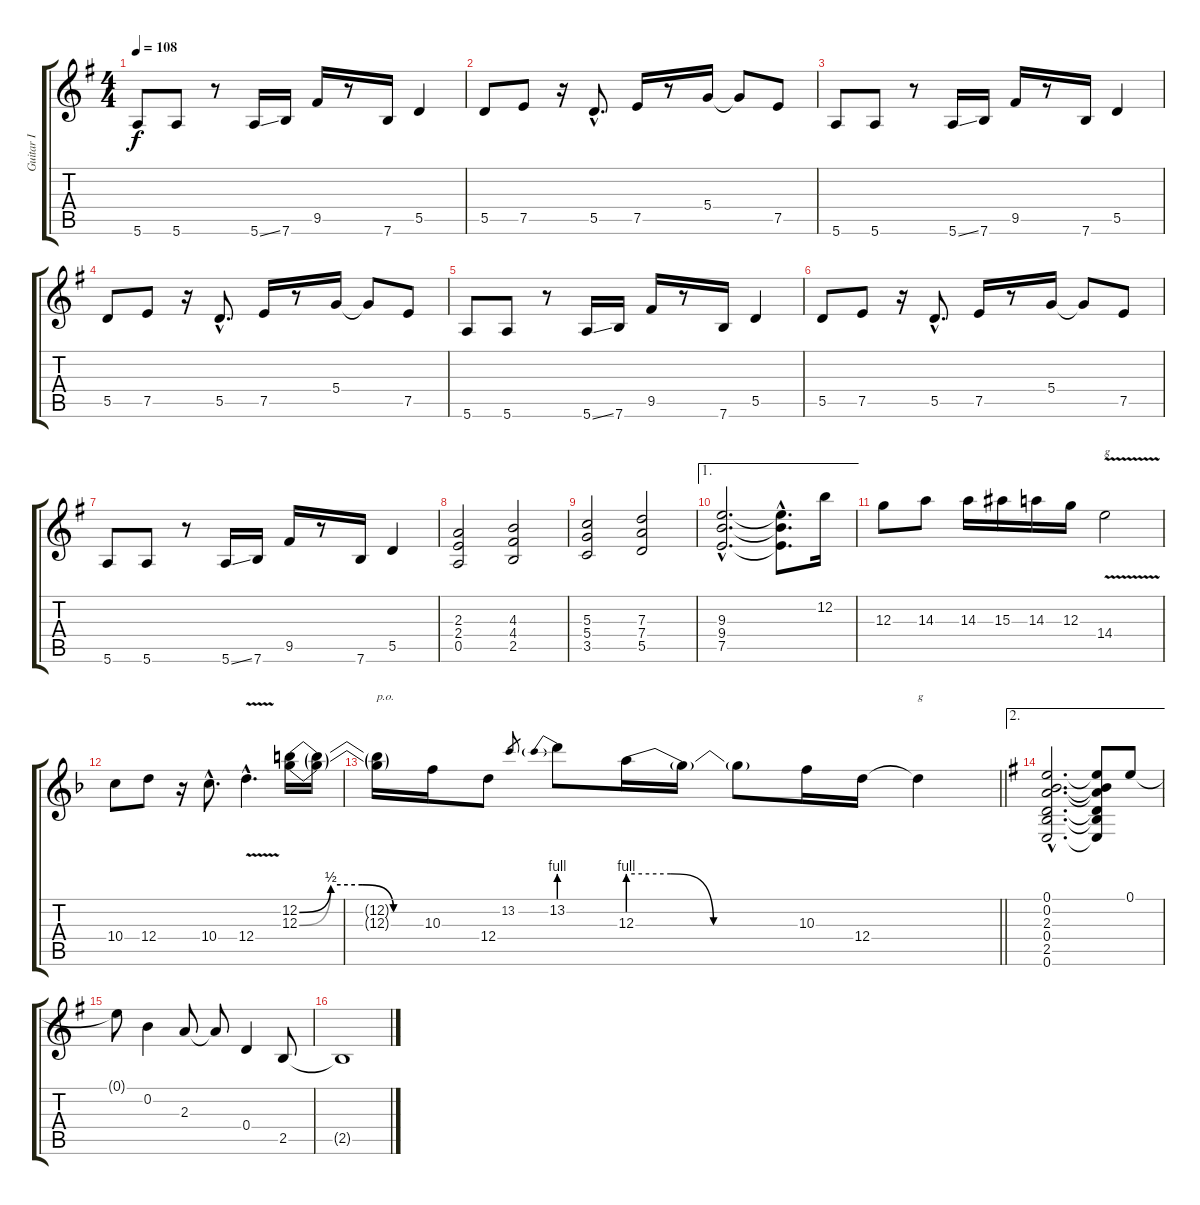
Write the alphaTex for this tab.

\track ("Guitar I" "Guitar I") {instrument distortionguitar}
\staff {score tabs}
\tuning (E4 B3 G3 D3 A2 E2) {hide}
\ts (4 4)
\tempo 108
\clef g2
\ks eminor
5.6.8{dy f} 5.6.8 r.8 5.6{ss}.16 7.6.16 9.5.16 r.8 7.6.16 5.5.4 |
5.5.8 7.5.8 r.16 5.5{hac}.8{d} 7.5.16 r.8 5.4.16 5.4{t}.8 7.5.8 |
5.6.8 5.6.8 r.8 5.6{ss}.16 7.6.16 9.5.16 r.8 7.6.16 5.5.4 |
5.5.8 7.5.8 r.16 5.5{hac}.8{d} 7.5.16 r.8 5.4.16 5.4{t}.8 7.5.8 |
5.6.8 5.6.8 r.8 5.6{ss}.16 7.6.16 9.5.16 r.8 7.6.16 5.5.4 |
5.5.8 7.5.8 r.16 5.5{hac}.8{d} 7.5.16 r.8 5.4.16 5.4{t}.8 7.5.8 |
5.6.8 5.6.8 r.8 5.6{ss}.16 7.6.16 9.5.16 r.8 7.6.16 5.5.4 |
(2.3 2.4 0.5).2 (4.3 4.4 2.5).2 |
(5.3 5.4 3.5).2 (7.3 7.4 5.5).2 |
\ae 1
(9.3{hac} 9.4{hac} 7.5{hac}).2{d} (9.3{hac t} 9.4{hac t} 7.5{hac t}).8{d} 12.2.16 |
12.3.8 14.3.8 14.3.16 15.3.16 14.3.16 12.3.16 14.4{v}.2{txt "g"} |
\ks dminor
10.4.8 12.4.8 r.16 10.4{hac}.8{d} 12.4{v hac}.4{d} (12.2{be (custom 0 0 15 2 30 2 45 0 60 0)} 12.3{be (custom 0 0 15 2 30 2 45 0 60 0)}).16 (12.2{t} 12.3{t}).16 |
\barLineRight lightlight
(12.2{t} 12.3{t}).16{txt "p.o."} 10.3.16 12.4.8 13.2.8{gr} 13.2{be (prebend 0 4 60 4)}.8 12.3{be (custom 0 4 15 4 30 0 60 0)}.16 12.3{t}.16 12.3{t}.8 10.3.16 12.4.16 12.4{t}.4{txt "g"} |
\ae 2
\ks eminor
(0.1{hac} 0.2{hac} 2.3{hac} 0.4{hac} 2.5{hac} 0.6{hac}).2{d} (0.1{t} 0.2{t} 2.3{t} 0.4{t} 2.5{t} 0.6{t}).8 0.1.8 |
0.1{t}.8 0.2.4 2.3.8 2.3{t}.8 0.4.4 2.5.8 |
2.5{t}.1
